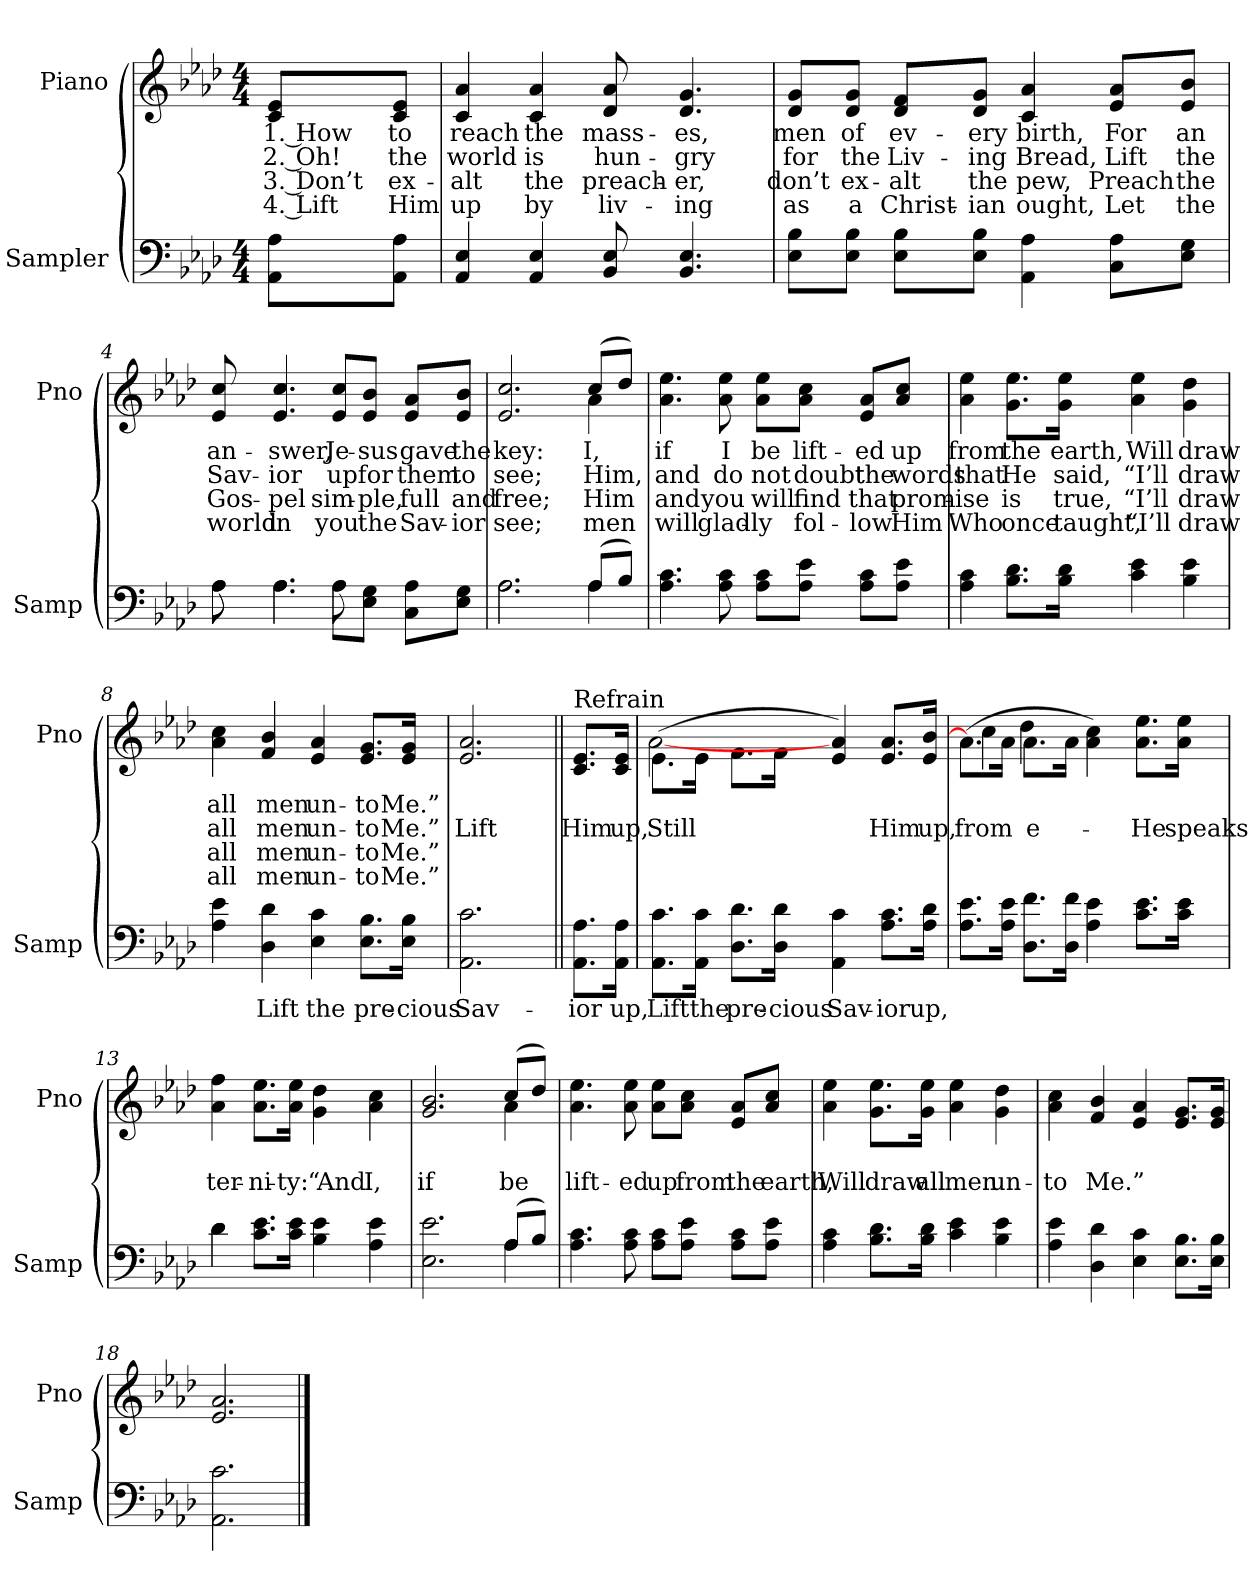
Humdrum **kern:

**kern	**text	**kern	**text	**text	**text	**text
*part2	*part2	*part1	*part1	*part1	*part1	*part1
*staff2	*staff2	*staff1	*staff1	*staff1	*staff1	*staff1
*I"Sampler	*	*I"Piano	*	*	*	*
*I'Samp	*	*I'Pno	*	*	*	*
*clefF4	*	*clefG2	*	*	*	*
*k[b-e-a-d-]	*	*k[b-e-a-d-]	*	*	*	*
*A-:	*	*A-:	*	*	*	*
*M4/4	*	*M4/4	*	*	*	*
=1	=1	=1	=1	=1	=1	=1
8AA-\ 8A-\L	.	8c/ 8e-/L	1. How	2. Oh!	3. Don’t	4. Lift
8AA-\ 8A-\J	.	8c/ 8e-/J	to	the	ex-	Him
=2	=2	=2	=2	=2	=2	=2
4AA- 4E-	.	4c 4a-	reach	world	-alt	up
4AA- 4E-	.	4c 4a-	the	is	the	by
8BB- 8E-	.	8d- 8a-	mass-	hun-	preach-	liv-
4.BB- 4.E-	.	4.d- 4.g	-es,	-gry	-er,	-ing
=3	=3	=3	=3	=3	=3	=3
8E-\ 8B-\L	.	8d-/ 8g/L	men	for	don’t	as
8E-\ 8B-\J	.	8d-/ 8g/J	of	the	ex-	a
8E-\ 8B-\L	.	8d-/ 8f/L	ev-	Liv-	-alt	Christ-
8E-\ 8B-\J	.	8d-/ 8g/J	-ery	-ing	the	-ian
4AA- 4A-	.	4c 4a-	birth,	Bread,	pew,	ought,
8C\ 8A-\L	.	8e-/ 8a-/L	For	Lift	Preach	Let
8E-\ 8G\J	.	8e-/ 8b-/J	an	the	the	the
=4	=4	=4	=4	=4	=4	=4
*^	*	*	*	*	*	*
8A-\	8A-	.	8e- 8cc	an-	Sav-	Gos-	world
4.A-\	4.A-	.	4.e- 4.cc	-swer,	-ior	-pel	in
8A-\L	8A-	.	8e-/ 8cc/L	Je-	up	sim-	you
8E-\ 8G\J	4.ryy	.	8e-/ 8b-/J	-sus	for	-ple,	the
8C\ 8A-\L	.	.	8e-/ 8a-/L	gave	them	full	Sav-
8E-\ 8G\J	.	.	8e-/ 8b-/J	the	to	and	-ior
=5	=5	=5	=5	=5	=5	=5	=5
*	*	*	*^	*	*	*	*
2.A-\	2.A-	.	2.e- 2.cc	2.ryy	key:	see;	free;	see;
(8A-/L	4A-	.	(8cc/L	4a-	I,	Him,	Him	men
8B-/J)	.	.	8dd-/J)	.	.	.	.	.
*v	*v	*	*	*	*	*	*	*
*	*	*v	*v	*	*	*	*
=6	=6	=6	=6	=6	=6	=6
4.A- 4.c	.	4.a- 4.ee-	if	and	and	will
8A- 8c	.	8a- 8ee-	I	do	you	glad-
8A-\ 8c\L	.	8a-\ 8ee-\L	be	not	will	-ly
8A-\ 8e-\J	.	8a-\ 8cc\J	lift-	doubt	find	fol-
8A-\ 8c\L	.	8e-/ 8a-/L	-ed	the	that	-low
8A-\ 8e-\J	.	8a-/ 8cc/J	up	words	prom-	Him
=7	=7	=7	=7	=7	=7	=7
4A- 4c	.	4a- 4ee-	from	that	-ise	Who
8.B-\ 8.d-\L	.	8.g\ 8.ee-\L	the	He	is	once
16B-\ 16d-\Jk	.	16g\ 16ee-\Jk	earth,	said,	true,	taught,
4c 4e-	.	4a- 4ee-	Will	“I’ll	“I’ll	“I’ll
4B- 4e-	.	4g 4dd-	draw	draw	draw	draw
=8	=8	=8	=8	=8	=8	=8
4A- 4e-	.	4a- 4cc	all	all	all	all
4D- 4d-	Lift	4f 4b-	men	men	men	men
4E- 4c	the	4e- 4a-	un-	un-	un-	un-
8.E-\ 8.B-\L	pre-	8.e-/ 8.g/L	-to	-to	-to	-to
16E-\ 16B-\Jk	-cious	16e-/ 16g/Jk	Me.”	Me.”	Me.”	Me.”
=9	=9	=9	=9	=9	=9	=9
2.AA- 2.c	Sav-	2.e- 2.a-	.	Lift	.	.
=10||	=10||	=10||	=10||	=10||	=10||	=10||
!	!	!LO:TX:t=Refrain	!	!	!	!
8.AA-\ 8.A-\L	-ior	8.c/ 8.e-/L	.	Him	.	.
16AA-\ 16A-\Jk	up,	16c/ 16e-/Jk	.	up,	.	.
=11	=11	=11	=11	=11	=11	=11
*	*	*^	*	*	*	*
8.AA-\ 8.c\L	Lift	(8.e-\L	[2a-	.	Still	.	.
16AA-\ 16c\Jk	the	16e-\Jk	.	.	.	.	.
8.D-\ 8.d-\L	pre-	8.f\L	.	.	.	.	.
16D-\ 16d-\Jk	-cious	16f\Jk	.	.	.	.	.
4AA- 4c	Sav-	4e- 4a-)	2ryy	.	.	.	.
8.A-\ 8.c\L	-ior	8.e-/ 8.a-/L	.	.	Him	.	.
16A-\ 16d-\Jk	up,	16e-/ 16b-/Jk	.	.	up,	.	.
=12	=12	=12	=12	=12	=12	=12	=12
8.A-\ 8.e-\L	.	(8.a-\L]	4cc	.	from	.	.
16A-\ 16e-\Jk	.	16a-\Jk	.	.	.	.	.
8.D-\ 8.f\L	.	8.a-\L	4dd-	.	e-	.	.
16D-\ 16f\Jk	.	16a-\Jk	.	.	.	.	.
4A- 4e-	.	4a- 4cc)	2ryy	.	.	.	.
8.c\ 8.e-\L	.	8.a-\ 8.ee-\L	.	.	He	.	.
16c\ 16e-\Jk	.	16a-\ 16ee-\Jk	.	.	speaks	.	.
*	*	*v	*v	*	*	*	*
=13	=13	=13	=13	=13	=13	=13
*^	*	*	*	*	*	*
4d-\	4d-	.	4a- 4ff	.	-ter-	.	.
8.c\ 8.e-\L	2.ryy	.	8.a-\ 8.ee-\L	.	-ni-	.	.
16c\ 16e-\Jk	.	.	16a-\ 16ee-\Jk	.	-ty:	.	.
4B- 4e-	.	.	4g 4dd-	.	“And	.	.
4A- 4e-	.	.	4a- 4cc	.	I,	.	.
=14	=14	=14	=14	=14	=14	=14	=14
*	*	*	*^	*	*	*	*
2.E- 2.e-	2.ryy	.	2.g 2.b-	2.ryy	.	if	.	.
(8A-/L	4A-	.	(8cc/L	4a-	.	be	.	.
8B-/J)	.	.	8dd-/J)	.	.	.	.	.
*v	*v	*	*	*	*	*	*	*
*	*	*v	*v	*	*	*	*
=15	=15	=15	=15	=15	=15	=15
4.A- 4.c	.	4.a- 4.ee-	.	lift-	.	.
8A- 8c	.	8a- 8ee-	.	-ed	.	.
8A-\ 8c\L	.	8a-\ 8ee-\L	.	up	.	.
8A-\ 8e-\J	.	8a-\ 8cc\J	.	from	.	.
8A-\ 8c\L	.	8e-/ 8a-/L	.	the	.	.
8A-\ 8e-\J	.	8a-/ 8cc/J	.	earth,	.	.
=16	=16	=16	=16	=16	=16	=16
4A- 4c	.	4a- 4ee-	.	Will	.	.
8.B-\ 8.d-\L	.	8.g\ 8.ee-\L	.	draw	.	.
16B-\ 16d-\Jk	.	16g\ 16ee-\Jk	.	all	.	.
4c 4e-	.	4a- 4ee-	.	men	.	.
4B- 4e-	.	4g 4dd-	.	un-	.	.
=17	=17	=17	=17	=17	=17	=17
4A- 4e-	.	4a- 4cc	.	-to	.	.
4D- 4d-	.	4f 4b-	.	Me.”	.	.
4E- 4c	.	4e- 4a-	.	.	.	.
8.E-\ 8.B-\L	.	8.e-/ 8.g/L	.	.	.	.
16E-\ 16B-\Jk	.	16e-/ 16g/Jk	.	.	.	.
=18	=18	=18	=18	=18	=18	=18
2.AA- 2.c	.	2.e- 2.a-	.	.	.	.
==	==	==	==	==	==	==
*-	*-	*-	*-	*-	*-	*-
